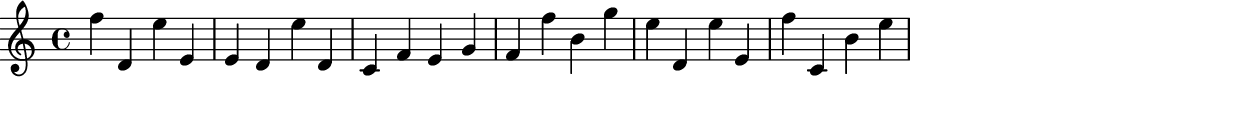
%% Generated by lilypond-book.py
%% Options: [exampleindent=10.16\mm,indent=0\mm,line-width=160\mm]
\include "lilypond-book-preamble.ly"


% ****************************************************************
% Start cut-&-pastable-section
% ****************************************************************



\paper {
  indent = 0\mm
  line-width = 160\mm
  % offset the left padding, also add 1mm as lilypond creates cropped
  % images with a little space on the right
  line-width = #(- line-width (* mm  3.000000) (* mm 1))
}

\layout {
  
}





% ****************************************************************
% ly snippet:
% ****************************************************************
\sourcefilename "generating-random-notes.ly"
\sourcefileline 0
%% DO NOT EDIT this file manually; it is automatically
%% generated from LSR http://lsr.dsi.unimi.it
%% Make any changes in LSR itself, or in Documentation/snippets/new/ ,
%% and then run scripts/auxiliar/makelsr.py
%%
%% This file is in the public domain.
\version "2.17.11"

\header {
%% Translation of GIT committish: 56145dfed8f19bb34459d5b40cab388776d2ec49
  texidoces = "
Este fragmento de código basado en Scheme genera
24 notas aleatorias (o tantas como se necesiten), basándose en la
hora actual (o en cualquier número pseudo-aleatorio que se
especifique en su lugar, para obtener las mismas notas aleatorias
cada vez): es decir, para obtener distintos patrones de notas,
sólo tiene que modificar este número.

"
  doctitlees = "Generación de notas aleatorias"

%% Translation of GIT committish: 64d521c30b929ac9be37823df577b8f02c8cf0ee
  texidocfr = "
Le fragment de code Scheme ci-dessous génère aléatoirement 24 notes
(ou autant que nécessaire), à partir de l'heure courante (ou un nombre
quelconque donné en argument, afin d'obtenir toujours les mêmes notes
aléatoires).  Pour obtenir une autre série de notes, il suffit de
changer ce nombre.

"
  doctitlefr = "Génération de notes aléatoires"

  lsrtags = "pitches, really-cool, scheme-language"

  texidoc = "
This Scheme-based snippet generates 24 random notes (or as many as
required), based on the current time (or any randomish number specified
instead, in order to obtain the same random notes each time): i.e., to
get different random note patterns, just change this number.

"
  doctitle = "Generating random notes"
} % begin verbatim


\score {
  {
    $(let ((random-state (seed->random-state (current-time))))
       (make-sequential-music
         (map (lambda (x)
                (let ((idx (random 12 random-state)))
                  (make-event-chord
                   (list
                    (make-music 'NoteEvent
                                'duration (ly:make-duration 2 0 1/1)
                                'pitch (ly:make-pitch
                                        (quotient idx 7)
                                        (remainder idx 7)
                                        0))))))
              (make-list 24))))
  }
}



% ****************************************************************
% end ly snippet
% ****************************************************************
